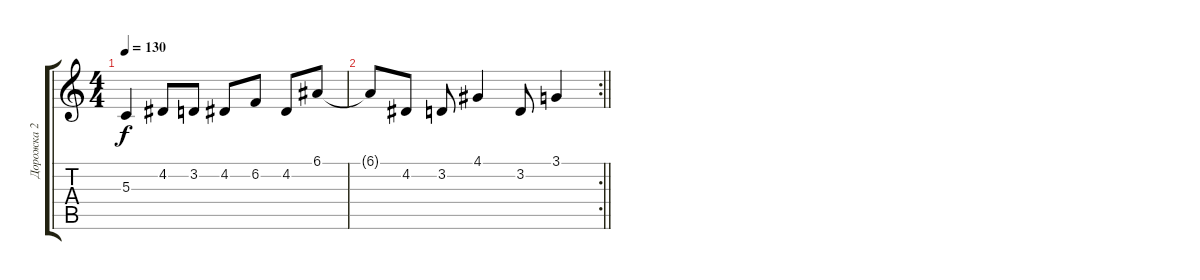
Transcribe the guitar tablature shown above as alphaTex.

\track ("Дорожка 2" "Дорожка 2") {instrument synthbrass1}
\staff {score tabs}
\tuning (E4 B3 G3 D3 A2 E2) {hide}
\ts (4 4)
\tempo 130
\clef g2
\ks c
5.3.4{dy f} 4.2.8 3.2.8 4.2.8 6.2.8 4.2.8 6.1.8 |
\rc 2
\barLineRight lightlight
6.1{t}.8 4.2.8 3.2.8 4.1.4 3.2.8 3.1.4
